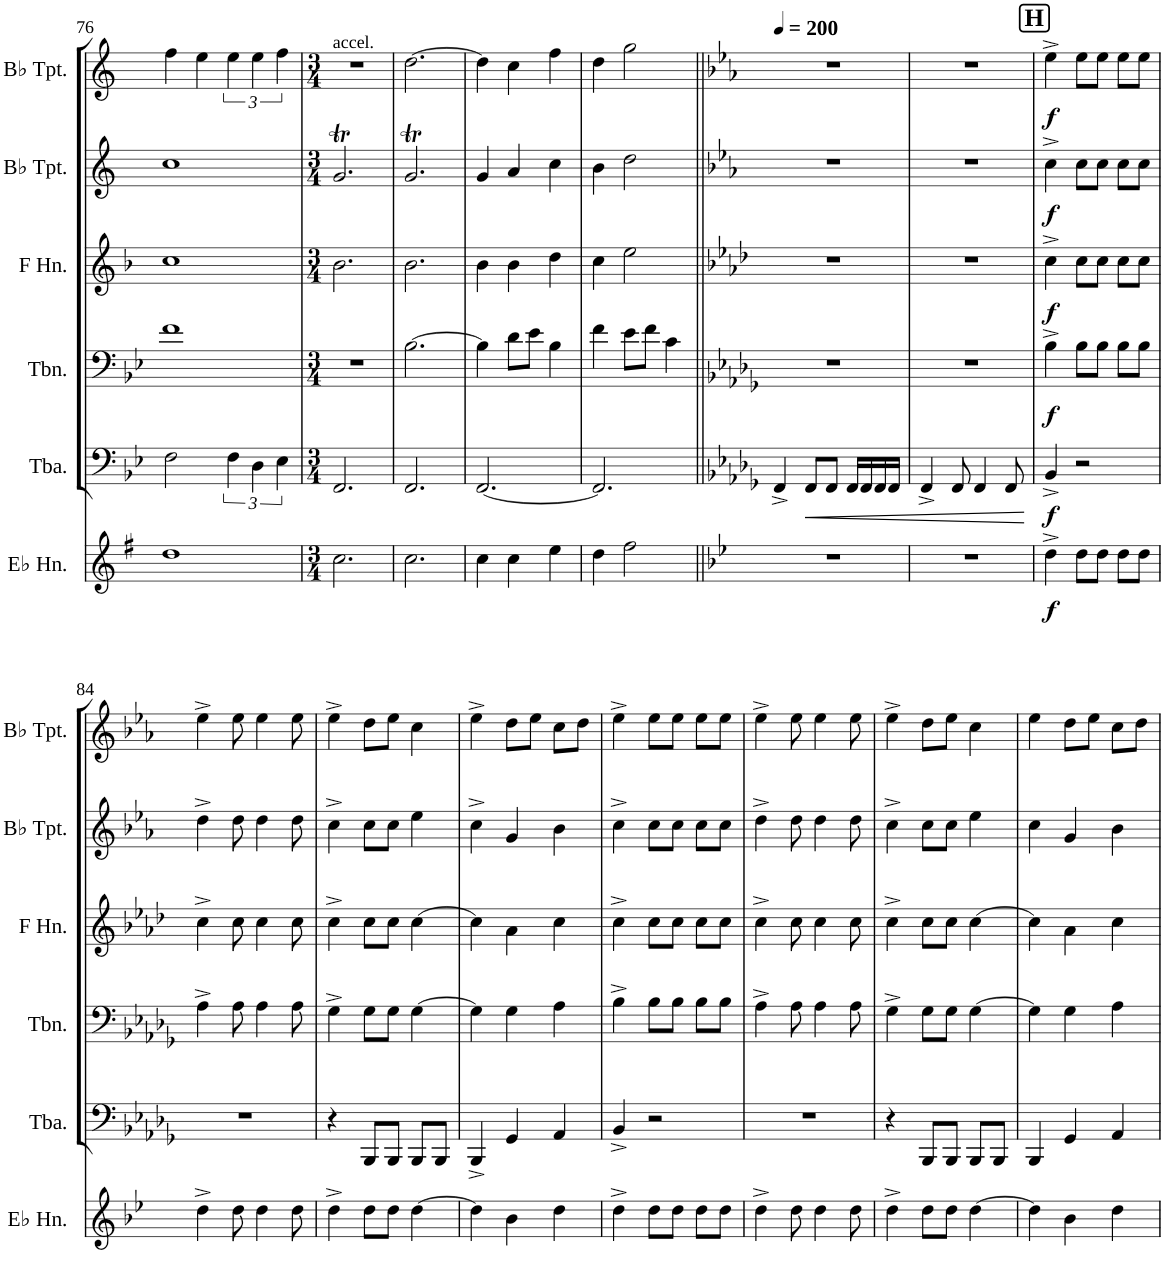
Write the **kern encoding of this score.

**kern	**dynam	**kern	**dynam	**kern	**dynam	**kern	**dynam	**kern	**dynam	**kern	**dynam
*part6	*part6	*part5	*part5	*part4	*part4	*part3	*part3	*part2	*part2	*part1	*part1
*staff6	*staff6	*staff5	*staff5	*staff4	*staff4	*staff3	*staff3	*staff2	*staff2	*staff1	*staff1
*I"Horn in Eb	*	*I"Tuba	*	*I"Trombone	*	*I"Horn in F	*	*I"Bb Trumpet	*	*I"Bb Trumpet	*
*	*	*I'Tba.	*	*I'Tbn.	*	*	*	*I'Bb Tpt.	*	*I'Bb Tpt.	*
!!LO:PB:g=z
*clefG2	*	*clefF4	*	*clefF4	*	*clefG2	*	*clefG2	*	*clefG2	*
*Trd5c9	*	*	*	*	*	*Trd4c7	*	*Trd1c2	*	*Trd1c2	*
*k[f#]	*	*k[b-e-]	*	*k[b-e-]	*	*k[b-]	*	*k[]	*	*k[]	*
*G:	*	*B-:	*	*B-:	*	*F:	*	*C:	*	*C:	*
*M4/4	*	*M4/4	*	*M4/4	*	*M4/4	*	*M4/4	*	*M4/4	*
=76	=76	=76	=76	=76	=76	=76	=76	=76	=76	=76	=76
1dd	.	2F\	.	1f	.	1cc	.	1cc	.	4ff\	.
.	.	.	.	.	.	.	.	.	.	4ee\	.
.	.	6F\	.	.	.	.	.	.	.	6ee\	.
.	.	6D\	.	.	.	.	.	.	.	6ee\	.
.	.	6E-\	.	.	.	.	.	.	.	6ff\	.
=77	=77	=77	=77	=77	=77	=77	=77	=77	=77	=77	=77
*M3/4	*	*M3/4	*	*M3/4	*	*M3/4	*	*M3/4	*	*M3/4	*
!	!	!	!	!	!	!	!	!	!	!LO:TX:a:t=accel.	!
2.cc\	.	2.FF/	.	2.r	.	2.b-\	.	2.gT/	.	2.r	.
=78	=78	=78	=78	=78	=78	=78	=78	=78	=78	=78	=78
2.cc\	.	2.FF/	.	[2.B-\	.	2.b-\	.	2.gT/	.	[2.dd\	.
=79	=79	=79	=79	=79	=79	=79	=79	=79	=79	=79	=79
4cc\	.	[2.FF/	.	4B-\]	.	4b-\	.	4g/	.	4dd\]	.
4cc\	.	.	.	8d\L	.	4b-\	.	4a/	.	4cc\	.
.	.	.	.	8e-\J	.	.	.	.	.	.	.
4ee\	.	.	.	4B-\	.	4dd\	.	4cc\	.	4ff\	.
=80	=80	=80	=80	=80	=80	=80	=80	=80	=80	=80	=80
4dd\	.	2.FF/]	.	4f\	.	4cc\	.	4b\	.	4dd\	.
2ff#\	.	.	.	8e-\L	.	2ee\	.	2dd\	.	2gg\	.
.	.	.	.	8f\J	.	.	.	.	.	.	.
.	.	.	.	4c\	.	.	.	.	.	.	.
=81||	=81||	=81||	=81||	=81||	=81||	=81||	=81||	=81||	=81||	=81||	=81||
*k[b-e-]	*	*k[b-e-a-d-g-]	*	*k[b-e-a-d-g-]	*	*k[b-e-a-d-]	*	*k[b-e-a-]	*	*k[b-e-a-]	*
*	*	*	*	*	*	*	*	*	*	*MM200	*
2.r	.	4FF^/	.	2.r	.	2.r	.	2.r	.	2.r	.
!	!	!	!LO:HP:b	!	!	!	!	!	!	!	!
.	.	8FF/L	<	.	.	.	.	.	.	.	.
.	.	8FF/J	.	.	.	.	.	.	.	.	.
.	.	16FF/LL	.	.	.	.	.	.	.	.	.
.	.	16FF/	.	.	.	.	.	.	.	.	.
.	.	16FF/	.	.	.	.	.	.	.	.	.
.	.	16FF/JJ	.	.	.	.	.	.	.	.	.
=82	=82	=82	=82	=82	=82	=82	=82	=82	=82	=82	=82
2.r	.	4FF^/	.	2.r	.	2.r	.	2.r	.	2.r	.
.	.	8FF/	.	.	.	.	.	.	.	.	.
.	.	4FF/	.	.	.	.	.	.	.	.	.
.	.	8FF/	.	.	.	.	.	.	.	.	.
.	.	.	[	.	.	.	.	.	.	.	.
!!LO:REH:place=s1:a:B:cj:fs=14:t=H
=83	=83	=83	=83	=83	=83	=83	=83	=83	=83	=83	=83
!	!LO:DY:b	!	!LO:DY:b	!	!LO:DY:b	!	!LO:DY:b	!	!LO:DY:b	!	!LO:DY:b
4dd^\	f	4BB-^/	f	4B-^\	f	4cc^\	f	4cc^\	f	4ee-^\	f
8dd\L	.	2r	.	8B-\L	.	8cc\L	.	8cc\L	.	8ee-\L	.
8dd\J	.	.	.	8B-\J	.	8cc\J	.	8cc\J	.	8ee-\J	.
8dd\L	.	.	.	8B-\L	.	8cc\L	.	8cc\L	.	8ee-\L	.
8dd\J	.	.	.	8B-\J	.	8cc\J	.	8cc\J	.	8ee-\J	.
!!LO:LB:g=z
=84	=84	=84	=84	=84	=84	=84	=84	=84	=84	=84	=84
4dd^\	.	2.r	.	4A-^\	.	4cc^\	.	4dd^\	.	4ee-^\	.
8dd\	.	.	.	8A-\	.	8cc\	.	8dd\	.	8ee-\	.
4dd\	.	.	.	4A-\	.	4cc\	.	4dd\	.	4ee-\	.
8dd\	.	.	.	8A-\	.	8cc\	.	8dd\	.	8ee-\	.
=85	=85	=85	=85	=85	=85	=85	=85	=85	=85	=85	=85
4dd^\	.	4r	.	4G-^\	.	4cc^\	.	4cc^\	.	4ee-^\	.
8dd\L	.	8BBB-/L	.	8G-\L	.	8cc\L	.	8cc\L	.	8dd\L	.
8dd\J	.	8BBB-/J	.	8G-\J	.	8cc\J	.	8cc\J	.	8ee-\J	.
[4dd\	.	8BBB-/L	.	[4G-\	.	[4cc\	.	4ee-\	.	4cc\	.
.	.	8BBB-/J	.	.	.	.	.	.	.	.	.
=86	=86	=86	=86	=86	=86	=86	=86	=86	=86	=86	=86
4dd\]	.	4BBB-^/	.	4G-\]	.	4cc\]	.	4cc^\	.	4ee-^\	.
4b-\	.	4GG-/	.	4G-\	.	4a-\	.	4g/	.	8dd\L	.
.	.	.	.	.	.	.	.	.	.	8ee-\J	.
4dd\	.	4AA-/	.	4A-\	.	4cc\	.	4b-\	.	8cc\L	.
.	.	.	.	.	.	.	.	.	.	8dd\J	.
=87	=87	=87	=87	=87	=87	=87	=87	=87	=87	=87	=87
4dd^\	.	4BB-^/	.	4B-^\	.	4cc^\	.	4cc^\	.	4ee-^\	.
8dd\L	.	2r	.	8B-\L	.	8cc\L	.	8cc\L	.	8ee-\L	.
8dd\J	.	.	.	8B-\J	.	8cc\J	.	8cc\J	.	8ee-\J	.
8dd\L	.	.	.	8B-\L	.	8cc\L	.	8cc\L	.	8ee-\L	.
8dd\J	.	.	.	8B-\J	.	8cc\J	.	8cc\J	.	8ee-\J	.
=88	=88	=88	=88	=88	=88	=88	=88	=88	=88	=88	=88
4dd^\	.	2.r	.	4A-^\	.	4cc^\	.	4dd^\	.	4ee-^\	.
8dd\	.	.	.	8A-\	.	8cc\	.	8dd\	.	8ee-\	.
4dd\	.	.	.	4A-\	.	4cc\	.	4dd\	.	4ee-\	.
8dd\	.	.	.	8A-\	.	8cc\	.	8dd\	.	8ee-\	.
=89	=89	=89	=89	=89	=89	=89	=89	=89	=89	=89	=89
4dd^\	.	4r	.	4G-^\	.	4cc^\	.	4cc^\	.	4ee-^\	.
8dd\L	.	8BBB-/L	.	8G-\L	.	8cc\L	.	8cc\L	.	8dd\L	.
8dd\J	.	8BBB-/J	.	8G-\J	.	8cc\J	.	8cc\J	.	8ee-\J	.
[4dd\	.	8BBB-/L	.	[4G-\	.	[4cc\	.	4ee-\	.	4cc\	.
.	.	8BBB-/J	.	.	.	.	.	.	.	.	.
=90	=90	=90	=90	=90	=90	=90	=90	=90	=90	=90	=90
4dd\]	.	4BBB-/	.	4G-\]	.	4cc\]	.	4cc\	.	4ee-\	.
4b-\	.	4GG-/	.	4G-\	.	4a-\	.	4g/	.	8dd\L	.
.	.	.	.	.	.	.	.	.	.	8ee-\J	.
4dd\	.	4AA-/	.	4A-\	.	4cc\	.	4b-\	.	8cc\L	.
.	.	.	.	.	.	.	.	.	.	8dd\J	.
=	=	=	=	=	=	=	=	=	=	=	=
*-	*-	*-	*-	*-	*-	*-	*-	*-	*-	*-	*-
